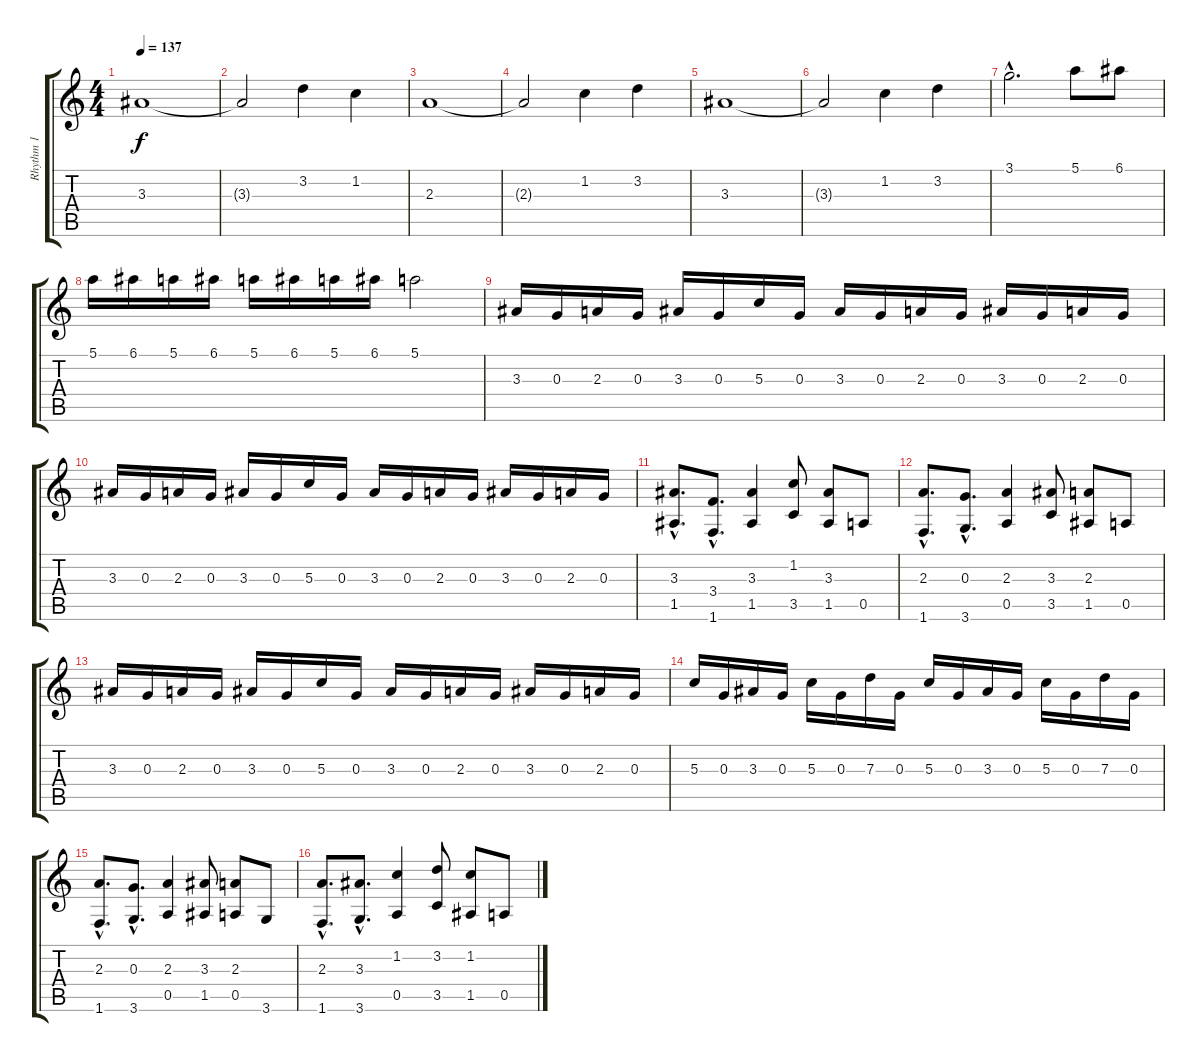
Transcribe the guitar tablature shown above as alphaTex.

\track ("Rhythm 1" "Rhythm 1") {instrument distortionguitar}
\staff {score tabs}
\tuning (E4 B3 G3 D3 A2 E2) {hide}
\ts (4 4)
\tempo 137
\clef g2
\ks c
3.3.1{dy f instrument distortionguitar} |
3.3{t}.2 3.2.4 1.2.4 |
2.3.1 |
2.3{t}.2 1.2.4 3.2.4 |
3.3.1 |
3.3{t}.2 1.2.4 3.2.4 |
3.1{hac}.2{d} 5.1.8 6.1.8 |
5.1.16 6.1.16 5.1.16 6.1.16 5.1.16 6.1.16 5.1.16 6.1.16 5.1.2 |
3.3.16 0.3.16 2.3.16 0.3.16 3.3.16 0.3.16 5.3.16 0.3.16 3.3.16 0.3.16 2.3.16 0.3.16 3.3.16 0.3.16 2.3.16 0.3.16 |
3.3.16 0.3.16 2.3.16 0.3.16 3.3.16 0.3.16 5.3.16 0.3.16 3.3.16 0.3.16 2.3.16 0.3.16 3.3.16 0.3.16 2.3.16 0.3.16 |
(3.3{hac} 1.5{hac}).8{d} (3.4{hac} 1.6{hac}).8{d} (3.3 1.5).4 (1.2 3.5).8 (3.3 1.5).8 0.5.8 |
(2.3{hac} 1.6{hac}).8{d} (0.3{hac} 3.6{hac}).8{d} (2.3 0.5).4 (3.3 3.5).8 (2.3 1.5).8 0.5.8 |
3.3.16 0.3.16 2.3.16 0.3.16 3.3.16 0.3.16 5.3.16 0.3.16 3.3.16 0.3.16 2.3.16 0.3.16 3.3.16 0.3.16 2.3.16 0.3.16 |
5.3.16 0.3.16 3.3.16 0.3.16 5.3.16 0.3.16 7.3.16 0.3.16 5.3.16 0.3.16 3.3.16 0.3.16 5.3.16 0.3.16 7.3.16 0.3.16 |
(2.3{hac} 1.6{hac}).8{d} (0.3{hac} 3.6{hac}).8{d} (2.3 0.5).4 (3.3 1.5).8 (2.3 0.5).8 3.6.8 |
(2.3{hac} 1.6{hac}).8{d} (3.3{hac} 3.6{hac}).8{d} (1.2 0.5).4 (3.2 3.5).8 (1.2 1.5).8 0.5.8
